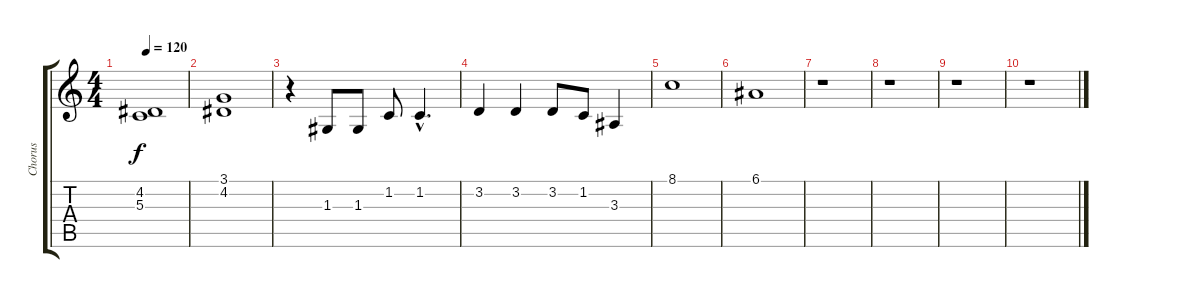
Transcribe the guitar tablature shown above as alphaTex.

\track ("Chorus" "Chorus") {instrument lead6voice}
\staff {score tabs}
\tuning (E4 B3 G3 D3 A2 E2) {hide}
\ts (4 4)
\tempo 120
\clef g2
\ks c
(4.2 5.3).1{dy f} |
(3.1 4.2).1 |
r.4 1.3.8 1.3.8 1.2.8 1.2{hac}.4{d} |
3.2.4 3.2.4 3.2.8 1.2.8 3.3.4 |
8.1.1 |
6.1.1 |
r.1 |
r.1 |
r.1 |
r.1
